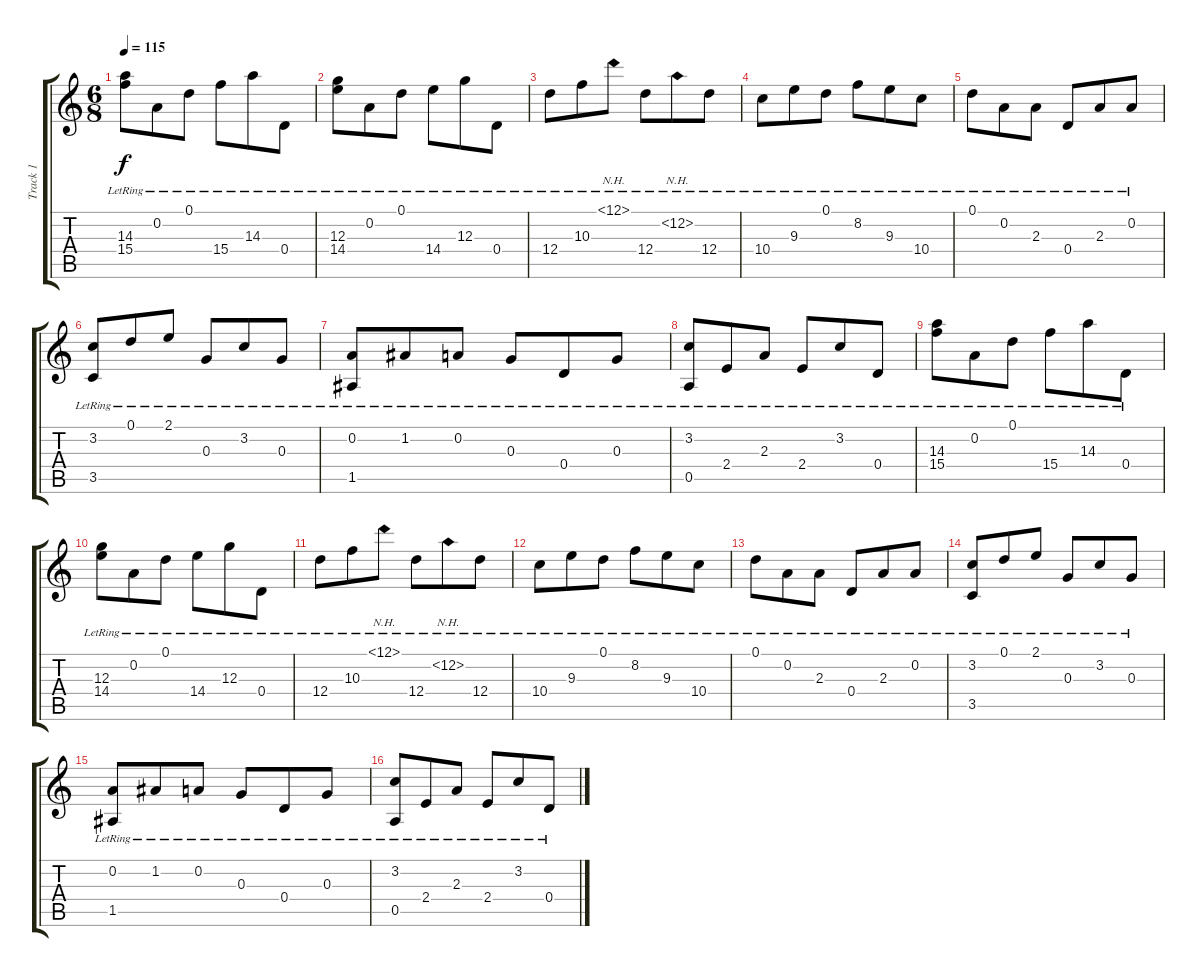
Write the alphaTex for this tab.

\track ("Track 1" "Track 1") {instrument acousticguitarnylon}
\staff {score tabs}
\tuning (D4 A3 G3 D3 A2 D2) {hide}
\ts (6 8)
\tempo 115
\clef g2
\ks c
(14.3{lr} 15.4{lr}).8{dy f} 0.2{lr}.8 0.1{lr}.8 15.4{lr}.8 14.3{lr}.8 0.4{lr}.8 |
(12.3{lr} 14.4{lr}).8 0.2{lr}.8 0.1{lr}.8 14.4{lr}.8 12.3{lr}.8 0.4{lr}.8 |
12.4{lr}.8 10.3{lr}.8 12.1{nh lr}.8 12.4{lr}.8 12.2{nh lr}.8 12.4{lr}.8 |
10.4{lr}.8 9.3{lr}.8 0.1{lr}.8 8.2{lr}.8 9.3{lr}.8 10.4{lr}.8 |
0.1{lr}.8 0.2{lr}.8 2.3{lr}.8 0.4{lr}.8 2.3{lr}.8 0.2{lr}.8 |
(3.2{lr} 3.5{lr}).8 0.1{lr}.8 2.1{lr}.8 0.3{lr}.8 3.2{lr}.8 0.3{lr}.8 |
(0.2{lr} 1.5{lr}).8 1.2{lr}.8 0.2{lr}.8 0.3{lr}.8 0.4{lr}.8 0.3{lr}.8 |
(3.2{lr} 0.5{lr}).8 2.4{lr}.8 2.3{lr}.8 2.4{lr}.8 3.2{lr}.8 0.4{lr}.8 |
(14.3{lr} 15.4{lr}).8 0.2{lr}.8 0.1{lr}.8 15.4{lr}.8 14.3{lr}.8 0.4{lr}.8 |
(12.3{lr} 14.4{lr}).8 0.2{lr}.8 0.1{lr}.8 14.4{lr}.8 12.3{lr}.8 0.4{lr}.8 |
12.4{lr}.8 10.3{lr}.8 12.1{nh lr}.8 12.4{lr}.8 12.2{nh lr}.8 12.4{lr}.8 |
10.4{lr}.8 9.3{lr}.8 0.1{lr}.8 8.2{lr}.8 9.3{lr}.8 10.4{lr}.8 |
0.1{lr}.8 0.2{lr}.8 2.3{lr}.8 0.4{lr}.8 2.3{lr}.8 0.2{lr}.8 |
(3.2{lr} 3.5{lr}).8 0.1{lr}.8 2.1{lr}.8 0.3{lr}.8 3.2{lr}.8 0.3{lr}.8 |
(0.2{lr} 1.5{lr}).8 1.2{lr}.8 0.2{lr}.8 0.3{lr}.8 0.4{lr}.8 0.3{lr}.8 |
(3.2{lr} 0.5{lr}).8 2.4{lr}.8 2.3{lr}.8 2.4{lr}.8 3.2{lr}.8 0.4{lr}.8
